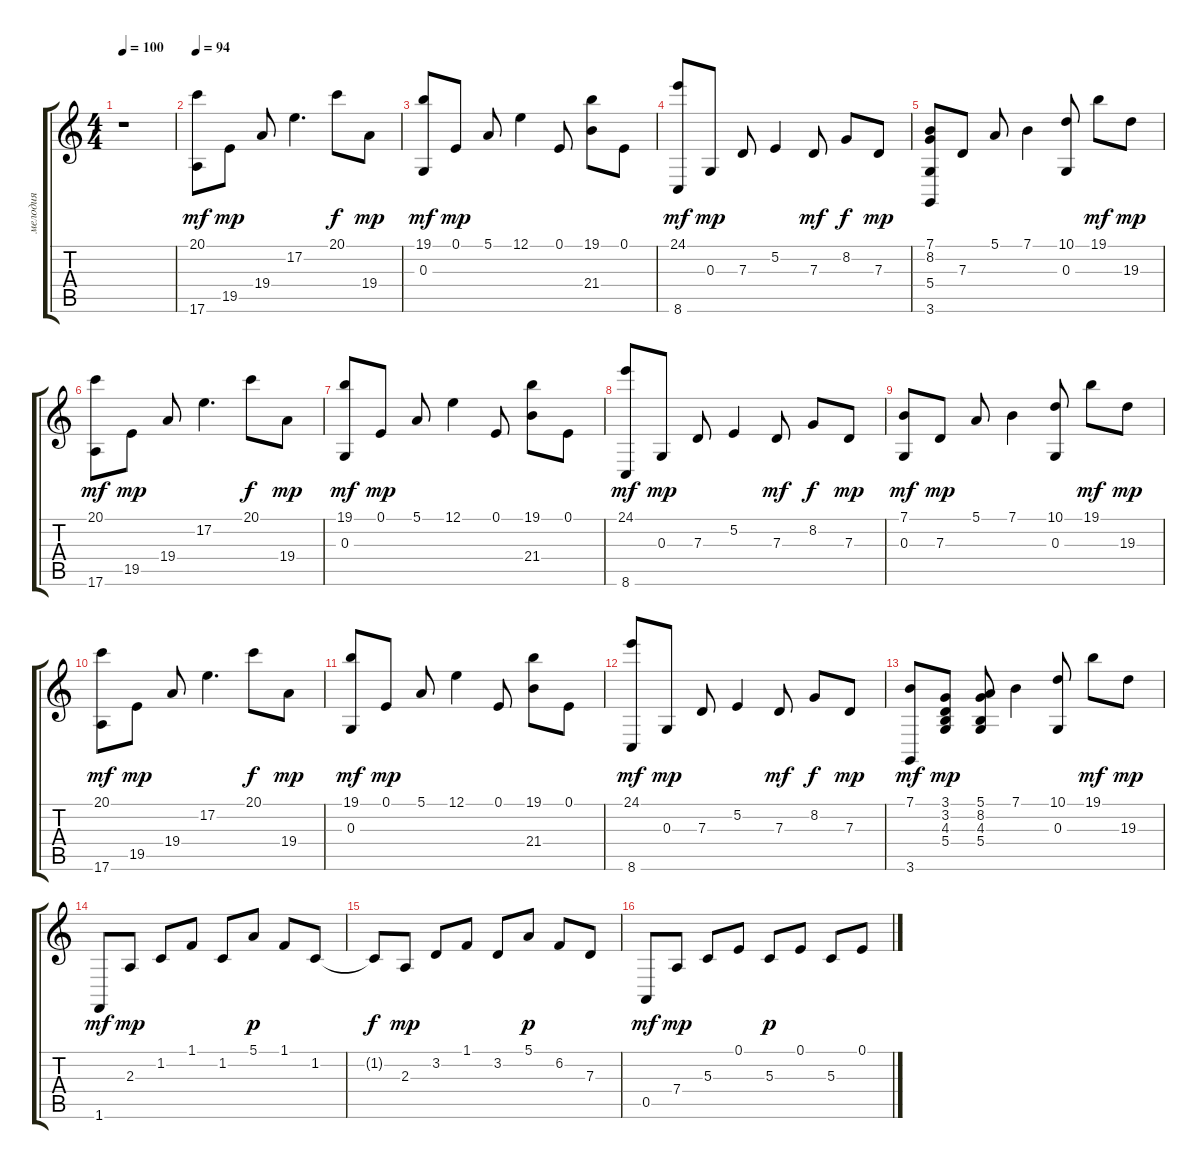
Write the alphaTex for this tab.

\track ("мелодия" "мелодия") {instrument acousticgrandpiano}
\staff {score tabs}
\tuning (E4 B3 G3 D3 A2 E2) {hide}
\ts (4 4)
\tempo 100
\clef g2
\ks c
r.1{dy mf instrument acousticgrandpiano} |
\tempo 94
(20.1 17.6).8 19.5.8{dy mp} 19.4.8 17.2.4{d} 20.1.8{dy f} 19.4.8{dy mp} |
(19.1 0.3).8{dy mf} 0.1.8{dy mp} 5.1.8 12.1.4 0.1.8 (19.1 21.4).8 0.1.8 |
(24.1 8.6).8{dy mf} 0.3.8{dy mp} 7.3.8 5.2.4 7.3.8{dy mf} 8.2.8{dy f} 7.3.8{dy mp} |
(7.1 8.2 5.4 3.6).8 7.3.8 5.1.8 7.1.4 (10.1 0.3).8 19.1.8{dy mf} 19.3.8{dy mp} |
(20.1 17.6).8{dy mf} 19.5.8{dy mp} 19.4.8 17.2.4{d} 20.1.8{dy f} 19.4.8{dy mp} |
(19.1 0.3).8{dy mf} 0.1.8{dy mp} 5.1.8 12.1.4 0.1.8 (19.1 21.4).8 0.1.8 |
(24.1 8.6).8{dy mf} 0.3.8{dy mp} 7.3.8 5.2.4 7.3.8{dy mf} 8.2.8{dy f} 7.3.8{dy mp} |
(7.1 0.3).8{dy mf} 7.3.8{dy mp} 5.1.8 7.1.4 (10.1 0.3).8 19.1.8{dy mf} 19.3.8{dy mp} |
(20.1 17.6).8{dy mf} 19.5.8{dy mp} 19.4.8 17.2.4{d} 20.1.8{dy f} 19.4.8{dy mp} |
(19.1 0.3).8{dy mf} 0.1.8{dy mp} 5.1.8 12.1.4 0.1.8 (19.1 21.4).8 0.1.8 |
(24.1 8.6).8{dy mf} 0.3.8{dy mp} 7.3.8 5.2.4 7.3.8{dy mf} 8.2.8{dy f} 7.3.8{dy mp} |
(7.1 3.6).8{dy mf} (3.1 3.2 4.3 5.4).8{dy mp} (5.1 8.2 4.3 5.4).8 7.1.4 (10.1 0.3).8 19.1.8{dy mf} 19.3.8{dy mp} |
1.6.8{dy mf} 2.3.8{dy mp} 1.2.8 1.1.8 1.2.8 5.1.8{dy p} 1.1.8 1.2.8 |
1.2{t}.8{dy f} 2.3.8{dy mp} 3.2.8 1.1.8 3.2.8 5.1.8{dy p} 6.2.8 7.3.8 |
0.5.8{dy mf} 7.4.8{dy mp} 5.3.8 0.1.8 5.3.8{dy p} 0.1.8 5.3.8 0.1.8
